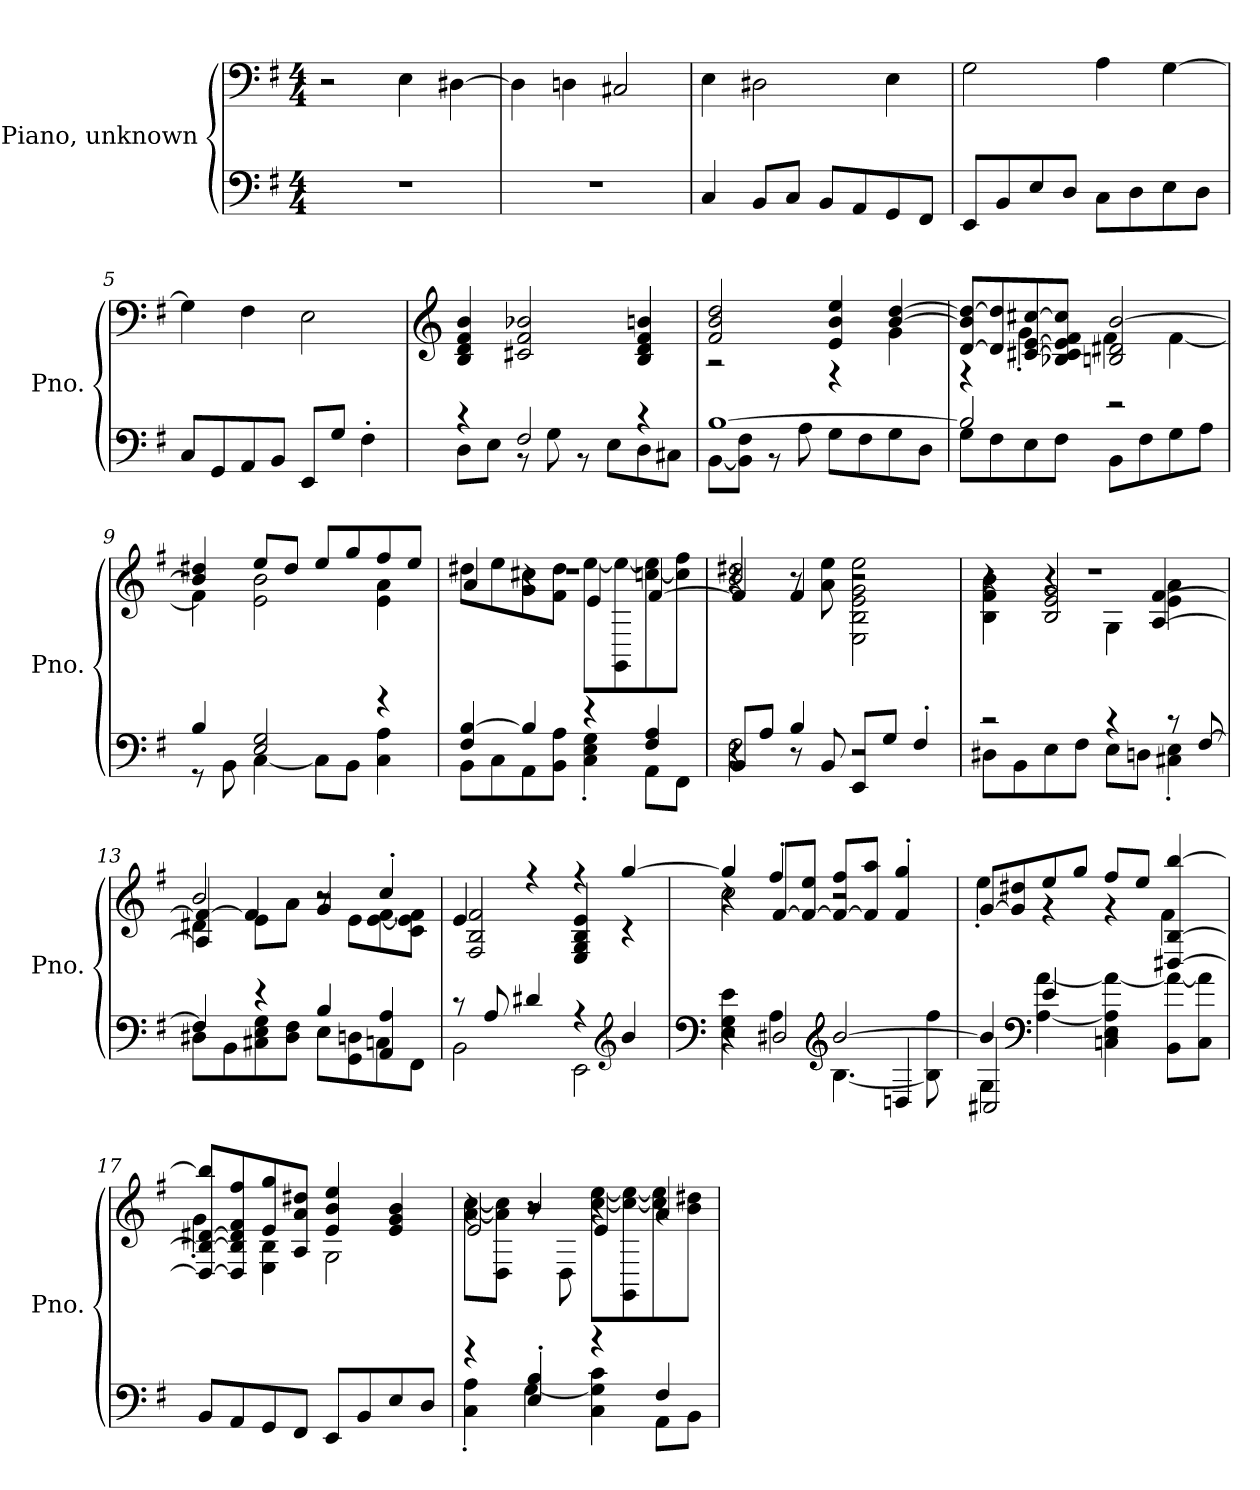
**kern	**kern
*part1	*part1
*staff2	*staff1
*I"Piano, unknown	*
*I'Pno.	*
*clefF4	*clefF4
*k[f#]	*k[f#]
*M4/4	*M4/4
*MM120	*MM120
=1	=1
1r	2r
.	4E\
.	[4D#X\
=2	=2
1r	4D#\]
.	4Dn\
.	2C#X/
=3	=3
4C/	4E\
8BB/L	2D#X\
8C/J	.
8BB/L	.
8AA/	.
8GG/	4E\
8FF#/J	.
=4	=4
8EE/L	2G\
8BB/	.
8E/	.
8D/J	.
8C\L	4A\
8D\	.
8E\	[4G\
8D\J	.
=5	=5
8C/L	4G\]
8GG/	.
8AA/	4F#\
8BB/J	.
8EE/L	2E\
8G/J	.
4F#'\	.
!!LO:LB:g=z
=6	=6
*	*clefG2
*^	*
4r	8D\L	4B/ 4d/ 4f#/ 4b/
.	8E\J	.
2F#/	8r	2c#X/ 2f#/ 2b-X/
.	8G\	.
.	8r	.
.	8E\L	.
4r	8D\	4B/ 4d/ 4f#/ 4bn/
.	8C#X\J	.
=7	=7	=7
*	*	*^
[1B	[8BB\L	2f#/ 2b/ 2dd/	2r
.	8BB\] 8F#\J	.	.
.	8r	.	.
.	8A\	.	.
.	8G\L	4e/ 4b/ 4ee/	4r
.	8F#\	.	.
.	8G\	[4b/ [4dd/	4g\
.	8D\J	.	.
=8	=8	=8	=8
2B/]	8G\L	[8d/ 8b/] 8dd/_L	4r
.	8F#\	8d/] 8dd/]	.
.	8E\	[8c#X/ [8e/ [8cc#X/	4g'\
.	8F#\J	8B-X/ 8c#/] 8e/] 8f#/ 8cc#/]J	.
2r	8BB\L	2Bn/ 2d#X/ [2b/	4f#\
.	8F#\	.	.
.	8G\	.	[4f#\
.	8A\J	.	.
=9	=9	=9	=9
4B/	8r	4b/] 4dd#X/	4f#\]
.	8BB\	.	.
2E/ 2G/	[4C\	8ee/L	2e\ 2b\
.	.	8dd#/J	.
.	8C\L]	8ee/L	.
.	8BB\J	8gg/	.
4r	4C\ 4A\	8ff#/	4e\ 4a\
.	.	8ee/J	.
!!LO:LB:g=z
=10	=10	=10	=10
*	*	*	*^
4F#/ [4B/	8BB\L	1r	8dd#X\L	4a/
.	8C\	.	8ee\	.
4B/]	8AA\	.	8g\ 8cc#X\	4r
.	8BB\ 8A\J	.	8f#\ 8dd#\J	.
4r	4C\' 4E\' 4G\'	.	[8ee\L	4e/
.	.	.	8GG\ 8ee\_	.
4F#/ 4A/	8AA\L	.	[8ccn\ 8ee\]	[4f#/
.	8FF#\J	.	8cc\] 8ff#\J	.
=11	=11	=11	=11	=11
*	*^	*	*	*
4r	2F#\	8BB/L	2b/ 2dd#X/	4r	4f#/]
.	.	8A/J	.	.	.
4B/	.	8r	.	8r	4f#/
.	.	8BB/	.	8a\ 8ee\	.
2r	2r	8EE/L	2r	2E\ 2B\ 2e\ 2g\ 2ee\	2r
.	.	8G/J	.	.	.
.	.	4F#'/	.	.	.
*	*v	*v	*	*	*
=12	=12	=12	=12	=12
2r	8D#X\L	1r	4B\ 4f#\ 4b\	4r
.	8BB\	.	.	.
.	8E\	.	4r	2B/ 2e/ 2g/
.	8F#\J	.	.	.
4r	8E\L	.	4G\	.
.	8Dn\J	.	.	.
8r	4C#X\' 4E\'	.	4e\ 4a\	[4A/ [4f#/
[8F#/	.	.	.	.
=13	=13	=13	=13	=13
4F#/]	8D#X\L	2b/	4d#X\	4A/] 4f#/_
.	8BB\	.	.	.
4r	8C#X\ 8E\ 8G\	.	8e\L	4f#/]
.	8D#\ 8F#\J	.	8a\J	.
4B/	8E\L	4g/	8r	2r
.	8GG\ 8Dn\	.	8e\L	.
4AA/ 4A/	8Cn\	4cc'/	[8e\ [8f#\	.
.	8FF#\J	.	8c\ 8e\] 8f#\]J	.
*	*	*	*v	*v
!!LO:LB:g=z
=14	=14	=14	=14
8r	2BB\	4e/	2F#/ 2B/ 2f#/
8A/	.	.	.
4d#X/	.	4r	.
4r	2EE\	4r	4E/ 4G/ 4B/ 4e/
*clefG2	*	*	*
4b/	.	[4gg/	4r
*v	*v	*	*
*	*v	*v
=15	=15
*clefF4	*
*^	*^
*	*^	*	*^
2r	4E\ 4G\ 4e\	4r	4gg/]	2cc\	4r
.	4A\	2D#X/	4ff#'/	.	[8f#/L
.	.	.	.	.	8f#/_ 8ee/J
*clefG2	*	*	*	*	*
[2b/	[4.B\	.	2r	2r	8f#/_ 8ff#/L
.	.	.	.	.	8f#/] 8aa/J
.	.	4Dn/	.	.	4f#/' 4gg/'
.	8B\] 8ff#\	.	.	.	.
*	*	*	*	*v	*v
=16	=16	=16	=16	=16
4b/]	4G\	2C#X/	[8g/L	4ee'\
.	.	.	8g/] 8dd#X/	.
*clefF4	*	*	*	*
4e/	[4A\ [4a\	.	8ee/	4r
.	.	.	8gg/J	.
2r	4Cn\ 4E\ 4A\] 4a\_	2r	8ff#/L	4r
.	.	.	8ee/J	.
.	8BB\ 8a\_L	.	[4D#X/ [4B/ [4bb/	4f#\
.	8C\ 8a\]J	.	.	.
*v	*v	*v	*	*
!!LO:LB:g=z	!!
=17	=17	=17
8BB/L	8D#/_ 8B/_ [8d#X/ 8bb/]L	4g'\
8AA/	8D#/] 8B/] 8d#/] 8f#/ 8ff#/	.
8GG/	8e/ 8gg/	4E\ 4B\
8FF#/J	8A/ 8a/ 8dd#X/J	.
8EE/L	4e/ 4b/ 4ee/	2G\
8BB/	.	.
8E/	4e/ 4g/ 4b/	.
8D/J	.	.
=18	=18	=18
*^	*	*^
4r	4C\' 4A\'	4r	[8a\ [8cc\L	2e/
.	.	.	8D\ 8a\] 8cc\]J	.
4E/' 4B/'	[4G\	4b/	8r	.
.	.	.	8D\	.
4r	4C\ 4G\] 4c\	4r	[8cc\ [8ee\L	4e/
.	.	.	8GG\ 8cc\_ 8ee\_	.
4F#/	8AA\L	4a/	8cc\] 8ee\]	4r
.	8BB\J	.	8b\ 8dd#X\J	.
*v	*v	*	*	*
*	*v	*v	*v
=	=
*-	*-
